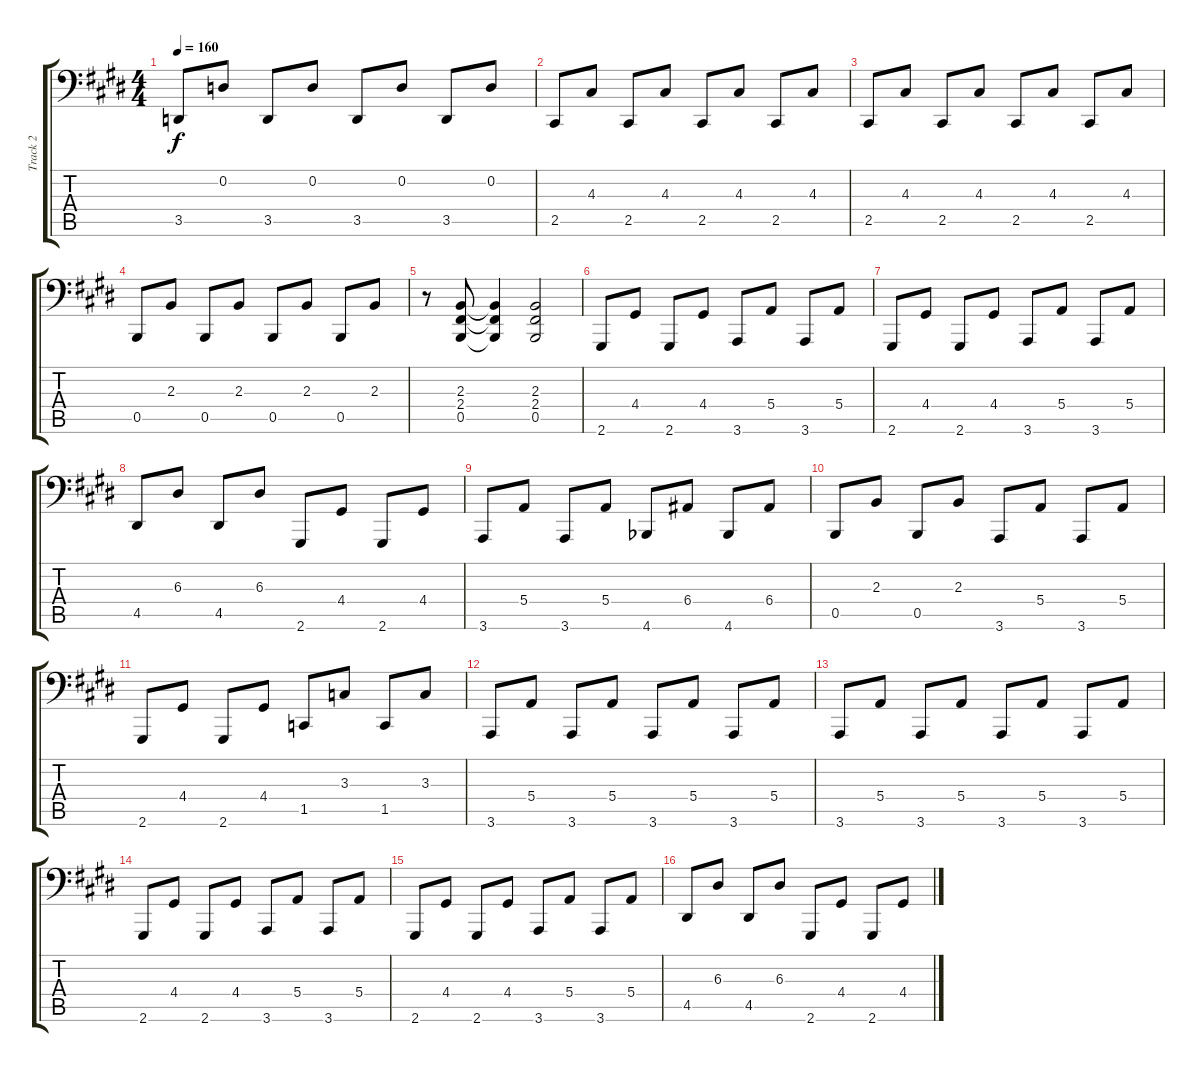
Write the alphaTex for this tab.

\track ("Track 2" "Track 2") {instrument synthbass2}
\staff {score tabs}
\tuning (G2 D2 A1 E1 B0 Gb0) {hide}
\ts (4 4)
\tempo 160
\clef f4
\ks e
3.5.8{dy f} 0.2.8 3.5.8 0.2.8 3.5.8 0.2.8 3.5.8 0.2.8 |
2.5.8 4.3.8 2.5.8 4.3.8 2.5.8 4.3.8 2.5.8 4.3.8 |
2.5.8 4.3.8 2.5.8 4.3.8 2.5.8 4.3.8 2.5.8 4.3.8 |
0.5.8 2.3.8 0.5.8 2.3.8 0.5.8 2.3.8 0.5.8 2.3.8 |
r.8 (2.3 2.4 0.5).8 (2.3{t} 2.4{t} 0.5{t}).4 (2.3 2.4 0.5).2 |
2.6.8 4.4.8 2.6.8 4.4.8 3.6.8 5.4.8 3.6.8 5.4.8 |
2.6.8 4.4.8 2.6.8 4.4.8 3.6.8 5.4.8 3.6.8 5.4.8 |
4.5.8 6.3.8 4.5.8 6.3.8 2.6.8 4.4.8 2.6.8 4.4.8 |
3.6.8 5.4.8 3.6.8 5.4.8 4.6{acc b}.8 6.4.8 4.6{acc b}.8 6.4.8 |
0.5.8 2.3.8 0.5.8 2.3.8 3.6.8 5.4.8 3.6.8 5.4.8 |
2.6.8 4.4.8 2.6.8 4.4.8 1.5.8 3.3.8 1.5.8 3.3.8 |
3.6.8 5.4.8 3.6.8 5.4.8 3.6.8 5.4.8 3.6.8 5.4.8 |
3.6.8 5.4.8 3.6.8 5.4.8 3.6.8 5.4.8 3.6.8 5.4.8 |
2.6.8 4.4.8 2.6.8 4.4.8 3.6.8 5.4.8 3.6.8 5.4.8 |
2.6.8 4.4.8 2.6.8 4.4.8 3.6.8 5.4.8 3.6.8 5.4.8 |
4.5.8 6.3.8 4.5.8 6.3.8 2.6.8 4.4.8 2.6.8 4.4.8
